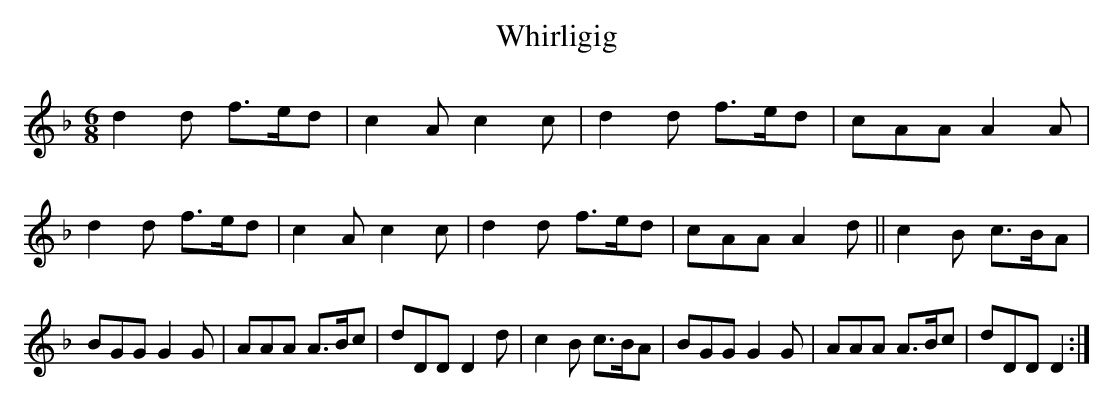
X:1
T:Whirligig
M:6/8
L:1/8
K:F
d2 d f>ed|c2 A c2 c| d2 d f>ed| cAA A2 A|d2 d f>ed |c2 A c2 c |d2 d f>ed | cAA A2 d|| c2 B c>BA|BGG G2 G|AAA A>Bc|dDD D2 d|c2 B c>BA|BGG G2 G|AAA A>Bc| dDD D2:|
